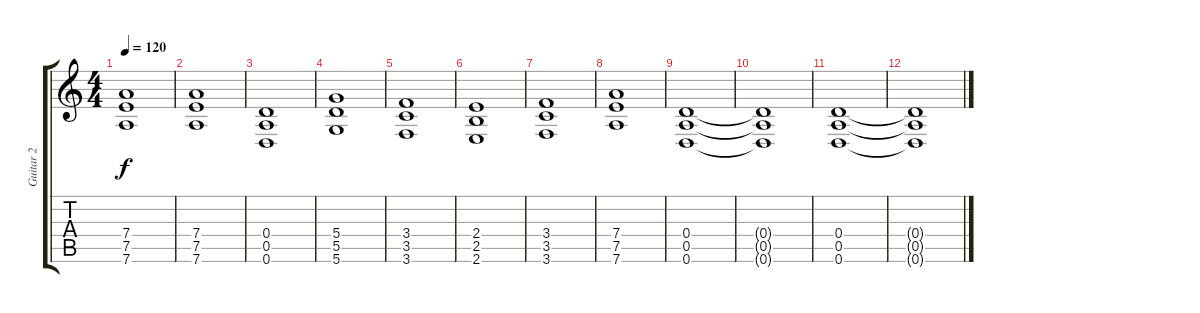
\track ("Guitar 2" "Guitar 2") {instrument distortionguitar}
\staff {score tabs}
\tuning (E4 B3 G3 D3 A2 D2) {hide}
\ts (4 4)
\tempo 120
\clef g2
\ks c
(7.4 7.5 7.6).1{dy f} |
(7.4 7.5 7.6).1 |
(0.4 0.5 0.6).1 |
(5.4 5.5 5.6).1 |
(3.4 3.5 3.6).1 |
(2.4 2.5 2.6).1 |
(3.4 3.5 3.6).1 |
(7.4 7.5 7.6).1 |
(0.4 0.5 0.6).1 |
(0.4{t} 0.5{t} 0.6{t}).1 |
(0.4 0.5 0.6).1 |
(0.4{t} 0.5{t} 0.6{t}).1
